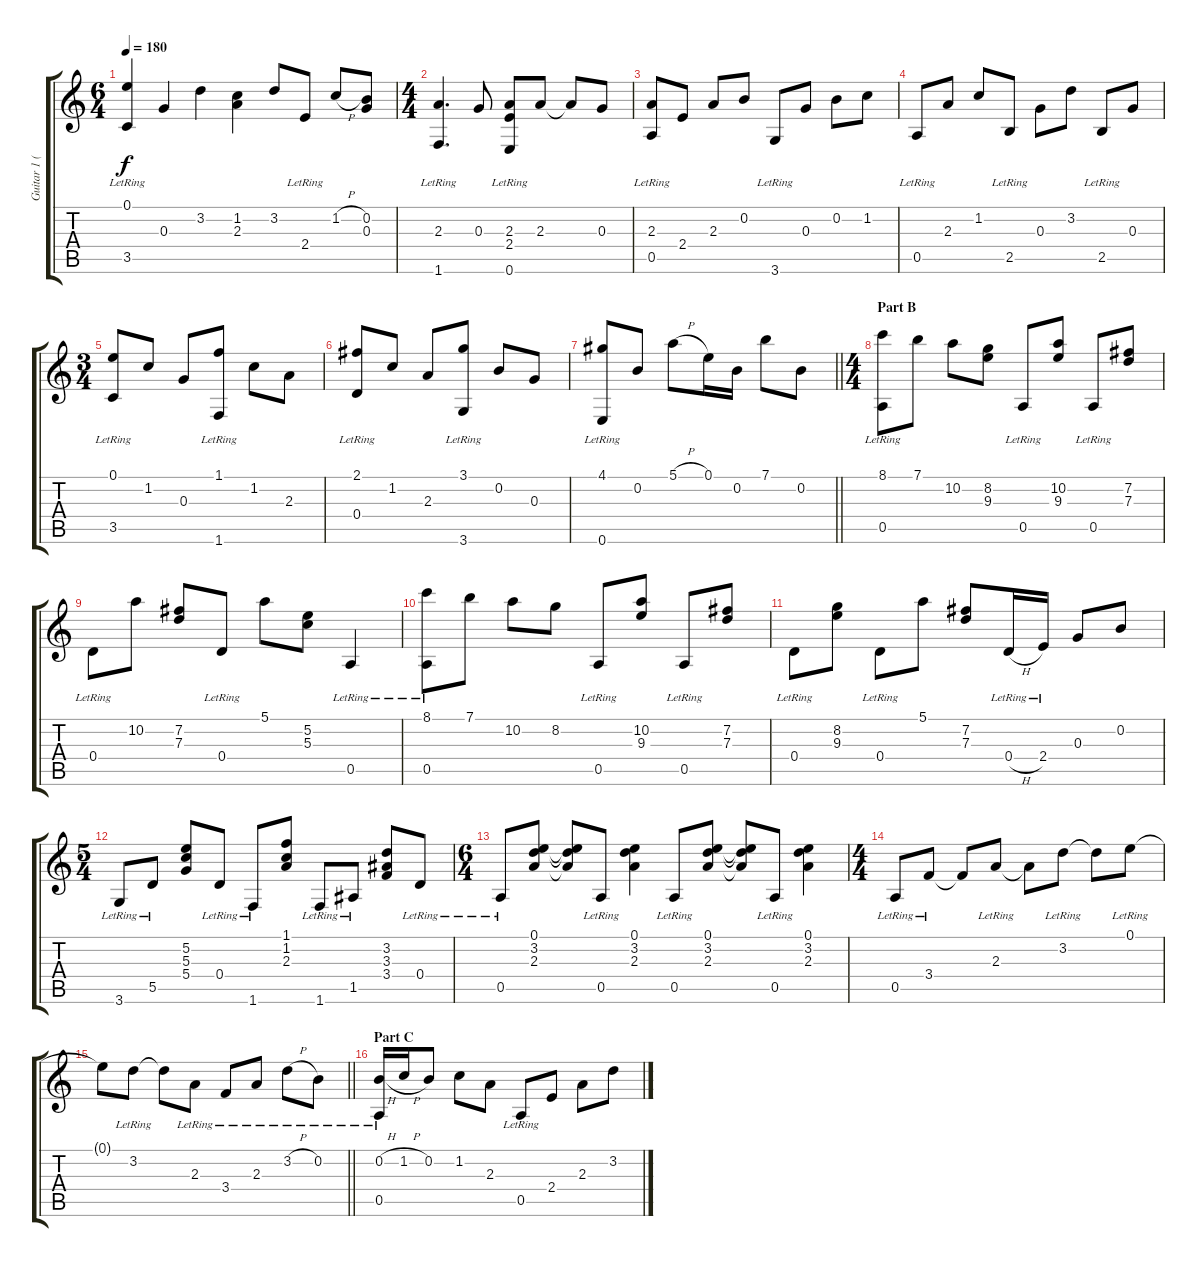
\track ("Guitar 1 (acous.)" "Guitar 1 (") {instrument acousticguitarsteel}
\staff {score tabs}
\tuning (E4 B3 G3 D3 A2 E2) {hide}
\ts (6 4)
\tempo 180
\clef g2
\ks c
(0.1 3.5{lr}).4{dy f} 0.3.4 3.2.4 (1.2 2.3).4 3.2.8 2.4{lr}.8 1.2{h}.8 (0.2 0.3).8 |
\ts (4 4)
(2.3 1.6{lr}).4{d} 0.3.8 (2.3 2.4 0.6{lr}).8 2.3.8 2.3{t}.8 0.3.8 |
(2.3 0.5{lr}).8 2.4.8 2.3.8 0.2.8 3.6{lr}.8 0.3.8 0.2.8 1.2.8 |
0.5{lr}.8 2.3.8 1.2.8 2.5{lr}.8 0.3.8 3.2.8 2.5{lr}.8 0.3.8 |
\ts (3 4)
(0.1 3.5{lr}).8 1.2.8 0.3.8 (1.1 1.6{lr}).8 1.2.8 2.3.8 |
(2.1 0.4{lr}).8 1.2.8 2.3.8 (3.1 3.6{lr}).8 0.2.8 0.3.8 |
\barLineRight lightlight
(4.1 0.6{lr}).8 0.2.8 5.1{h}.8 0.1.16 0.2.16 7.1.8 0.2.8 |
\ts (4 4)
\section ("" "Part B")
(8.1 0.5{lr}).8 7.1.8 10.2.8 (8.2 9.3).8 0.5{lr}.8 (10.2 9.3).8 0.5{lr}.8 (7.2 7.3).8 |
0.4{lr}.8 10.2.8 (7.2 7.3).8 0.4{lr}.8 5.1.8 (5.2 5.3).8 0.5{lr}.4 |
(8.1 0.5{lr}).8 7.1.8 10.2.8 8.2.8 0.5{lr}.8 (10.2 9.3).8 0.5{lr}.8 (7.2 7.3).8 |
0.4{lr}.8 (8.2 9.3).8 0.4{lr}.8 5.1.8 (7.2 7.3).8 0.4{h lr}.16 2.4{lr}.16 0.3.8 0.2.8 |
\ts (5 4)
3.6{lr}.8 5.5{lr}.8 (5.2 5.3 5.4).8 0.4{lr}.8 1.6{lr}.8 (1.1 1.2 2.3).8 1.6{lr}.8 1.5{lr}.8 (3.2 3.3 3.4).8 0.4{lr}.8 |
\ts (6 4)
0.5{lr}.8 (0.1 3.2 2.3).8 (0.1{t} 3.2{t} 2.3{t}).8 0.5{lr}.8 (0.1 3.2 2.3).4 0.5{lr}.8 (0.1 3.2 2.3).8 (0.1{t} 3.2{t} 2.3{t}).8 0.5{lr}.8 (0.1 3.2 2.3).4 |
\ts (4 4)
0.5{lr}.8 3.4{lr}.8 3.4{t}.8 2.3{lr}.8 2.3{t}.8 3.2{lr}.8 3.2{t}.8 0.1{lr}.8 |
\barLineRight lightlight
0.1{t}.8 3.2{lr}.8 3.2{t}.8 2.3{lr}.8 3.4{lr}.8 2.3{lr}.8 3.2{h lr}.8 0.2{lr}.8 |
\section ("" "Part C")
(0.2{h} 0.5{lr}).16 1.2{h}.16 0.2.8 1.2.8 2.3.8 0.5{lr}.8 2.4.8 2.3.8 3.2.8
